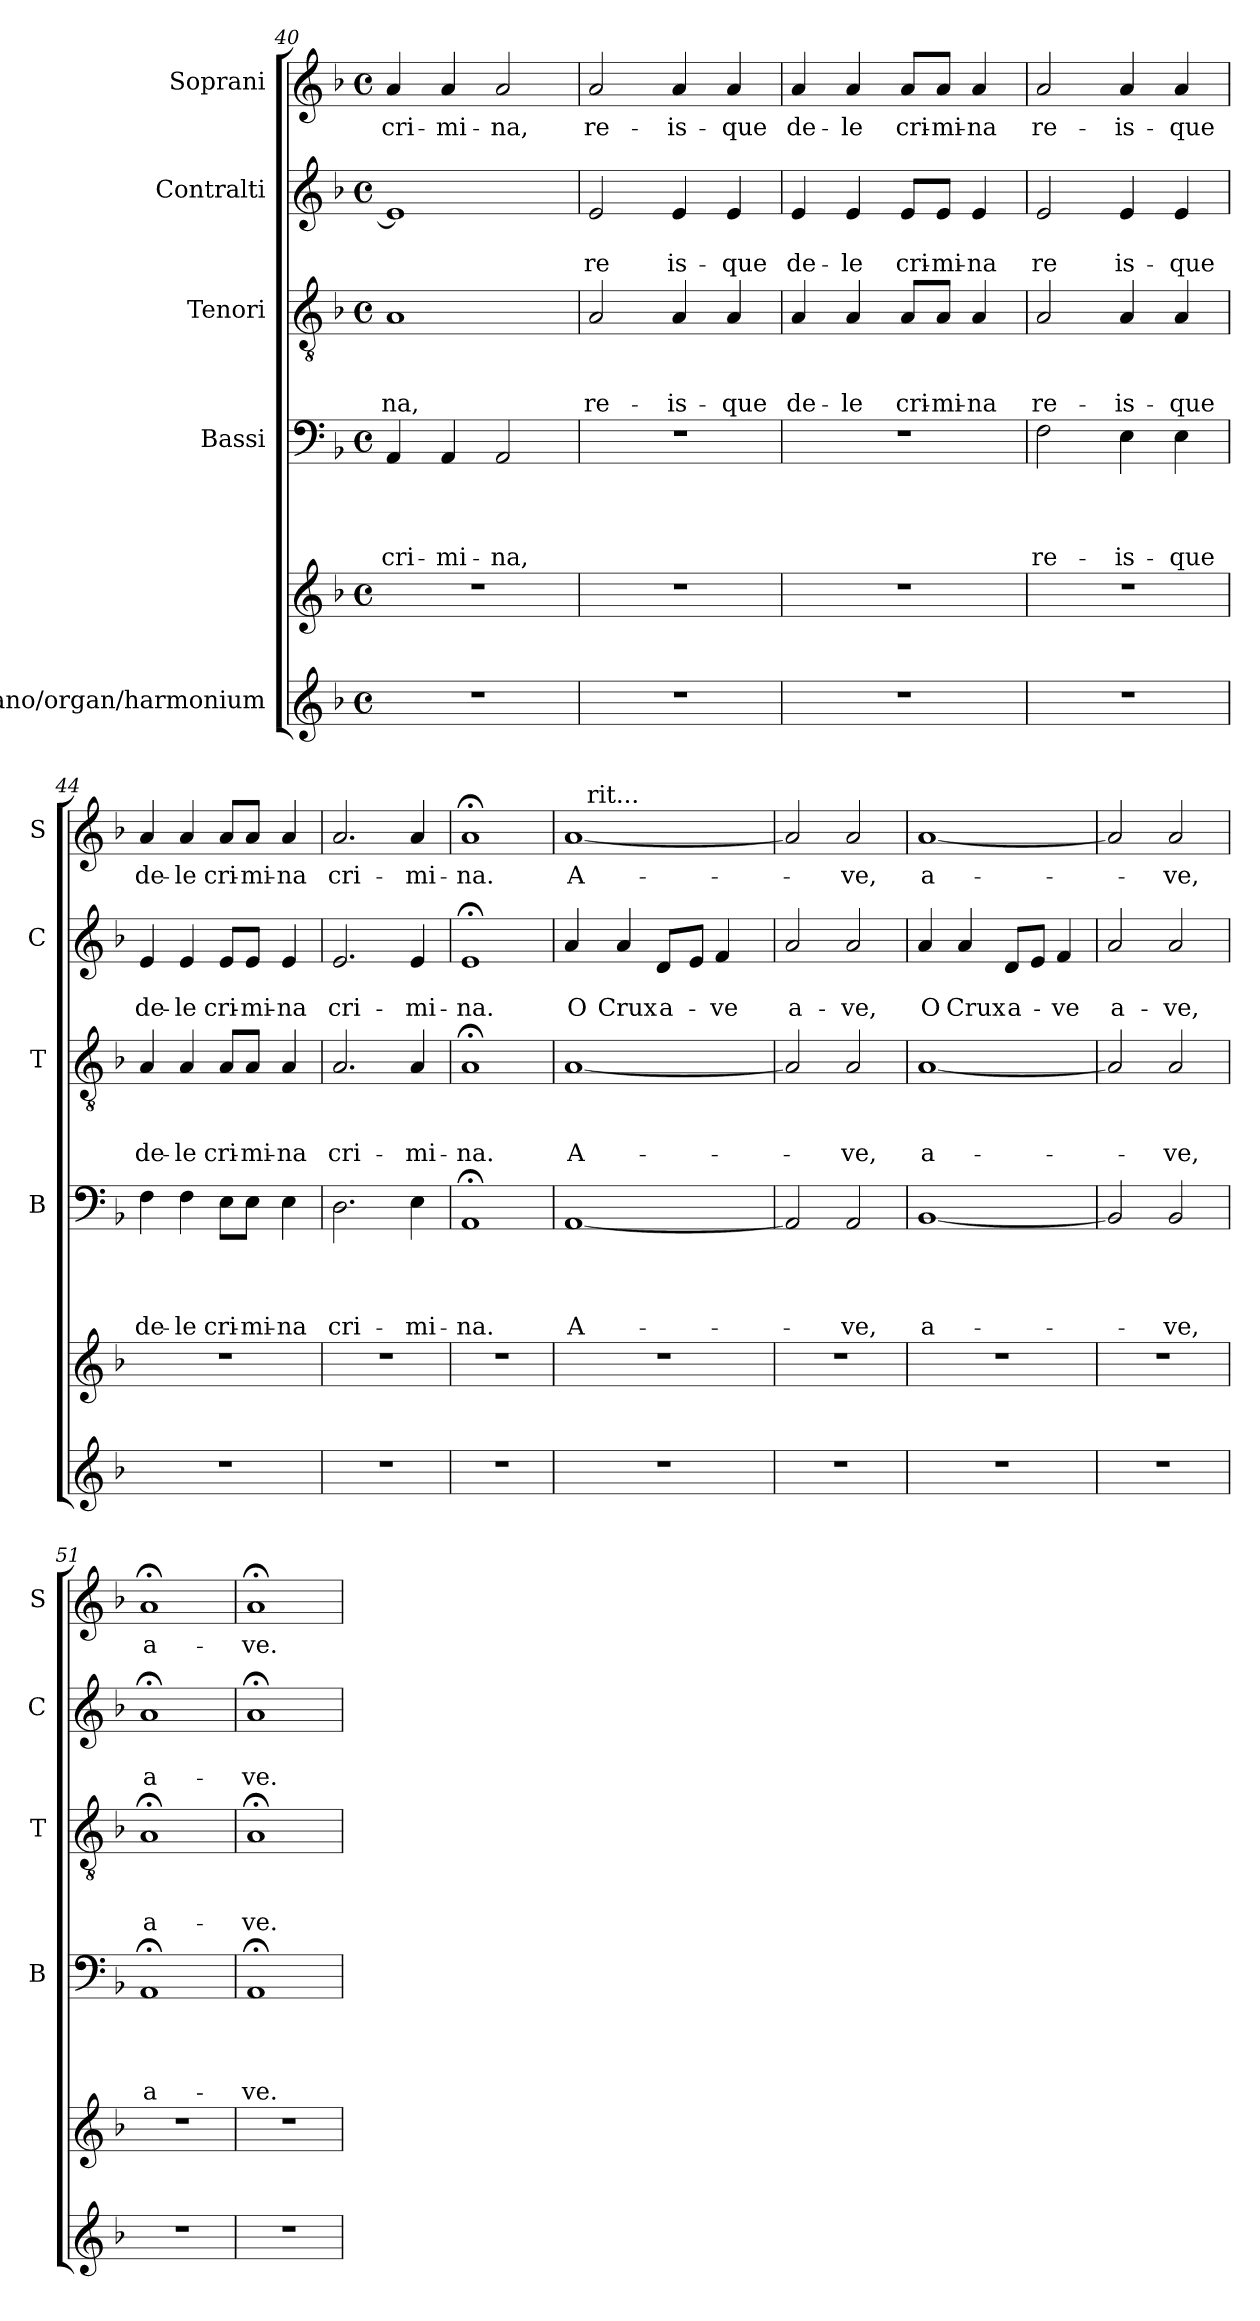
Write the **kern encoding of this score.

**kern	**kern	**kern	**text	**text	**text	**text	**kern	**text	**text	**text	**kern	**text	**text	**kern	**text
*part5	*part5	*part4	*part4	*part4	*part4	*part4	*part3	*part3	*part3	*part3	*part2	*part2	*part2	*part1	*part1
*staff6	*staff5	*staff4	*staff4	*staff4	*staff4	*staff4	*staff3	*staff3	*staff3	*staff3	*staff2	*staff2	*staff2	*staff1	*staff1
*I"piano/organ/harmonium	*	*I"Bassi	*	*	*	*	*I"Tenori	*	*	*	*I"Contralti	*	*	*I"Soprani	*
*	*	*I'B	*	*	*	*	*I'T	*	*	*	*I'C	*	*	*I'S	*
*clefG2	*clefG2	*clefF4	*	*	*	*	*clefGv2	*	*	*	*clefG2	*	*	*clefG2	*
*k[b-]	*k[b-]	*k[b-]	*	*	*	*	*k[b-]	*	*	*	*k[b-]	*	*	*k[b-]	*
*F:	*F:	*F:	*	*	*	*	*F:	*	*	*	*F:	*	*	*F:	*
*M4/4	*M4/4	*M4/4	*	*	*	*	*M4/4	*	*	*	*M4/4	*	*	*M4/4	*
*met(c)	*met(c)	*met(c)	*	*	*	*	*met(c)	*	*	*	*met(c)	*	*	*met(c)	*
=40	=40	=40	=40	=40	=40	=40	=40	=40	=40	=40	=40	=40	=40	=40	=40
!	!	!	!	!	!	!LO:LY:b	!	!	!	!LO:LY:b	!	!	!	!	!LO:LY:b
1r	1r	4AA/	.	.	.	cri-	1A	.	.	-na,	1e]	.	.	4a/	cri-
!	!	!	!	!	!	!LO:LY:b	!	!	!	!	!	!	!	!	!LO:LY:b
.	.	4AA/	.	.	.	-mi-	.	.	.	.	.	.	.	4a/	-mi-
!	!	!	!	!	!	!LO:LY:b	!	!	!	!	!	!	!	!	!LO:LY:b
.	.	2AA/	.	.	.	-na,	.	.	.	.	.	.	.	2a/	-na,
!!LO:LB:g=z
=41	=41	=41	=41	=41	=41	=41	=41	=41	=41	=41	=41	=41	=41	=41	=41
!	!	!	!	!	!	!	!	!	!	!LO:LY:b	!	!	!LO:LY:b	!	!LO:LY:b
1r	1r	1r	.	.	.	.	2A/	.	.	re-	2e/	.	re	2a/	re-
!	!	!	!	!	!	!	!	!	!	!LO:LY:b	!	!	!LO:LY:b	!	!LO:LY:b
.	.	.	.	.	.	.	4A/	.	.	-is-	4e/	.	is-	4a/	-is-
!	!	!	!	!	!	!	!	!	!	!LO:LY:b	!	!	!LO:LY:b	!	!LO:LY:b
.	.	.	.	.	.	.	4A/	.	.	-que	4e/	.	-que	4a/	-que
=42	=42	=42	=42	=42	=42	=42	=42	=42	=42	=42	=42	=42	=42	=42	=42
!	!	!	!	!	!	!	!	!	!	!LO:LY:b	!	!	!LO:LY:b	!	!LO:LY:b
1r	1r	1r	.	.	.	.	4A/	.	.	de-	4e/	.	de-	4a/	de-
!	!	!	!	!	!	!	!	!	!	!LO:LY:b	!	!	!LO:LY:b	!	!LO:LY:b
.	.	.	.	.	.	.	4A/	.	.	-le	4e/	.	-le	4a/	-le
!	!	!	!	!	!	!	!	!	!	!LO:LY:b	!	!	!LO:LY:b	!	!LO:LY:b
.	.	.	.	.	.	.	8A/L	.	.	cri-	8e/L	.	cri-	8a/L	cri-
!	!	!	!	!	!	!	!	!	!	!LO:LY:b	!	!	!LO:LY:b	!	!LO:LY:b
.	.	.	.	.	.	.	8A/J	.	.	-mi-	8e/J	.	-mi-	8a/J	-mi-
!	!	!	!	!	!	!	!	!	!	!LO:LY:b	!	!	!LO:LY:b	!	!LO:LY:b
.	.	.	.	.	.	.	4A/	.	.	-na	4e/	.	-na	4a/	-na
=43	=43	=43	=43	=43	=43	=43	=43	=43	=43	=43	=43	=43	=43	=43	=43
!	!	!	!	!	!	!LO:LY:b	!	!	!	!LO:LY:b	!	!	!LO:LY:b	!	!LO:LY:b
1r	1r	2F\	.	.	.	re-	2A/	.	.	re-	2e/	.	re	2a/	re-
!	!	!	!	!	!	!LO:LY:b	!	!	!	!LO:LY:b	!	!	!LO:LY:b	!	!LO:LY:b
.	.	4E\	.	.	.	-is-	4A/	.	.	-is-	4e/	.	is-	4a/	-is-
!	!	!	!	!	!	!LO:LY:b	!	!	!	!LO:LY:b	!	!	!LO:LY:b	!	!LO:LY:b
.	.	4E\	.	.	.	-que	4A/	.	.	-que	4e/	.	-que	4a/	-que
=44	=44	=44	=44	=44	=44	=44	=44	=44	=44	=44	=44	=44	=44	=44	=44
!	!	!	!	!	!	!LO:LY:b	!	!	!	!LO:LY:b	!	!	!LO:LY:b	!	!LO:LY:b
1r	1r	4F\	.	.	.	de-	4A/	.	.	de-	4e/	.	de-	4a/	de-
!	!	!	!	!	!	!LO:LY:b	!	!	!	!LO:LY:b	!	!	!LO:LY:b	!	!LO:LY:b
.	.	4F\	.	.	.	-le	4A/	.	.	-le	4e/	.	-le	4a/	-le
!	!	!	!	!	!	!LO:LY:b	!	!	!	!LO:LY:b	!	!	!LO:LY:b	!	!LO:LY:b
.	.	8E\L	.	.	.	cri-	8A/L	.	.	cri-	8e/L	.	cri-	8a/L	cri-
!	!	!	!	!	!	!LO:LY:b	!	!	!	!LO:LY:b	!	!	!LO:LY:b	!	!LO:LY:b
.	.	8E\J	.	.	.	-mi-	8A/J	.	.	-mi-	8e/J	.	-mi-	8a/J	-mi-
!	!	!	!	!	!	!LO:LY:b	!	!	!	!LO:LY:b	!	!	!LO:LY:b	!	!LO:LY:b
.	.	4E\	.	.	.	-na	4A/	.	.	-na	4e/	.	-na	4a/	-na
=45	=45	=45	=45	=45	=45	=45	=45	=45	=45	=45	=45	=45	=45	=45	=45
!	!	!	!	!	!	!LO:LY:b	!	!	!	!LO:LY:b	!	!	!LO:LY:b	!	!LO:LY:b
1r	1r	2.D\	.	.	.	cri-	2.A/	.	.	cri-	2.e/	.	cri-	2.a/	cri-
!	!	!	!	!	!	!LO:LY:b	!	!	!	!LO:LY:b	!	!	!LO:LY:b	!	!LO:LY:b
.	.	4E\	.	.	.	-mi-	4A/	.	.	-mi-	4e/	.	-mi-	4a/	-mi-
=46	=46	=46	=46	=46	=46	=46	=46	=46	=46	=46	=46	=46	=46	=46	=46
!	!	!	!	!	!	!LO:LY:b	!	!	!	!LO:LY:b	!	!	!LO:LY:b	!	!LO:LY:b
1r	1r	1AA;	.	.	.	-na.	1A;	.	.	-na.	1e;	.	-na.	1a;	-na.
!!LO:LB:g=z
=47	=47	=47	=47	=47	=47	=47	=47	=47	=47	=47	=47	=47	=47	=47	=47
!	!	!	!	!	!	!LO:LY:b:rj	!	!	!	!LO:LY:b:rj	!	!	!LO:LY:b	!	!LO:LY:b:rj
*	*	*	*	*	*	*	*	*	*	*	*	*	*	*^	*
1r	1r	[<1AA	.	.	.	A-	[<1A	.	.	A-	4a/	.	O	[<1a	16.ryy	A-
!	!	!	!	!	!	!	!	!	!	!	!	!	!	!	!LO:TX:a:t=rit...	!
.	.	.	.	.	.	.	.	.	.	.	.	.	.	.	2ryy	.
!	!	!	!	!	!	!	!	!	!	!	!	!	!LO:LY:b	!	!	!
.	.	.	.	.	.	.	.	.	.	.	4a/	.	Crux	.	.	.
!	!	!	!	!	!	!	!	!	!	!	!	!	!LO:LY:b	!	!	!
.	.	.	.	.	.	.	.	.	.	.	8d/L	.	a-	.	.	.
.	.	.	.	.	.	.	.	.	.	.	.	.	.	.	4ryy	.
.	.	.	.	.	.	.	.	.	.	.	8e/J	.	.	.	.	.
!	!	!	!	!	!	!	!	!	!	!	!	!	!LO:LY:b	!	!	!
.	.	.	.	.	.	.	.	.	.	.	4f/	.	-ve	.	.	.
.	.	.	.	.	.	.	.	.	.	.	.	.	.	.	8ryy	.
.	.	.	.	.	.	.	.	.	.	.	.	.	.	.	32ryy	.
=48	=48	=48	=48	=48	=48	=48	=48	=48	=48	=48	=48	=48	=48	=48	=48	=48
!	!	!	!	!	!	!	!	!	!	!	!	!	!LO:LY:b	!	!	!
*	*	*	*	*	*	*	*	*	*	*	*	*	*	*v	*v	*
1r	1r	2AA/]	.	.	.	.	2A/]	.	.	.	2a/	.	a-	2a/]	.
!	!	!	!	!	!	!LO:LY:b	!	!	!	!LO:LY:b	!	!	!LO:LY:b	!	!LO:LY:b
.	.	2AA/	.	.	.	-ve,	2A/	.	.	-ve,	2a/	.	-ve,	2a/	-ve,
=49	=49	=49	=49	=49	=49	=49	=49	=49	=49	=49	=49	=49	=49	=49	=49
!	!	!	!	!	!	!LO:LY:b:rj	!	!	!	!LO:LY:b:rj	!	!	!LO:LY:b	!	!LO:LY:b:rj
1r	1r	[<1BB-	.	.	.	a-	[<1A	.	.	a-	4a/	.	O	[<1a	a-
!	!	!	!	!	!	!	!	!	!	!	!	!	!LO:LY:b	!	!
.	.	.	.	.	.	.	.	.	.	.	4a/	.	Crux	.	.
!	!	!	!	!	!	!	!	!	!	!	!	!	!LO:LY:b	!	!
.	.	.	.	.	.	.	.	.	.	.	8d/L	.	a-	.	.
.	.	.	.	.	.	.	.	.	.	.	8e/J	.	.	.	.
!	!	!	!	!	!	!	!	!	!	!	!	!	!LO:LY:b	!	!
.	.	.	.	.	.	.	.	.	.	.	4f/	.	-ve	.	.
=50	=50	=50	=50	=50	=50	=50	=50	=50	=50	=50	=50	=50	=50	=50	=50
!	!	!	!	!	!	!	!	!	!	!	!	!	!LO:LY:b	!	!
1r	1r	2BB-/]	.	.	.	.	2A/]	.	.	.	2a/	.	a-	2a/]	.
!	!	!	!	!	!	!LO:LY:b	!	!	!	!LO:LY:b	!	!	!LO:LY:b	!	!LO:LY:b
.	.	2BB-/	.	.	.	-ve,	2A/	.	.	-ve,	2a/	.	-ve,	2a/	-ve,
=51	=51	=51	=51	=51	=51	=51	=51	=51	=51	=51	=51	=51	=51	=51	=51
!	!	!	!	!	!	!LO:LY:b:rj	!	!	!	!LO:LY:b:rj	!	!	!LO:LY:b:rj	!	!LO:LY:b:rj
1r	1r	1AA;	.	.	.	a-	1A;	.	.	a-	1a;	.	a-	1a;	a-
=52	=52	=52	=52	=52	=52	=52	=52	=52	=52	=52	=52	=52	=52	=52	=52
!	!	!	!	!	!	!LO:LY:b	!	!	!	!LO:LY:b	!	!	!LO:LY:b	!	!LO:LY:b
1r	1r	1AA;	.	.	.	-ve.	1A;	.	.	-ve.	1a;	.	-ve.	1a;	-ve.
=!	=!	=!	=!	=!	=!	=!	=!	=!	=!	=!	=!	=!	=!	=!	=!
*-	*-	*-	*-	*-	*-	*-	*-	*-	*-	*-	*-	*-	*-	*-	*-
